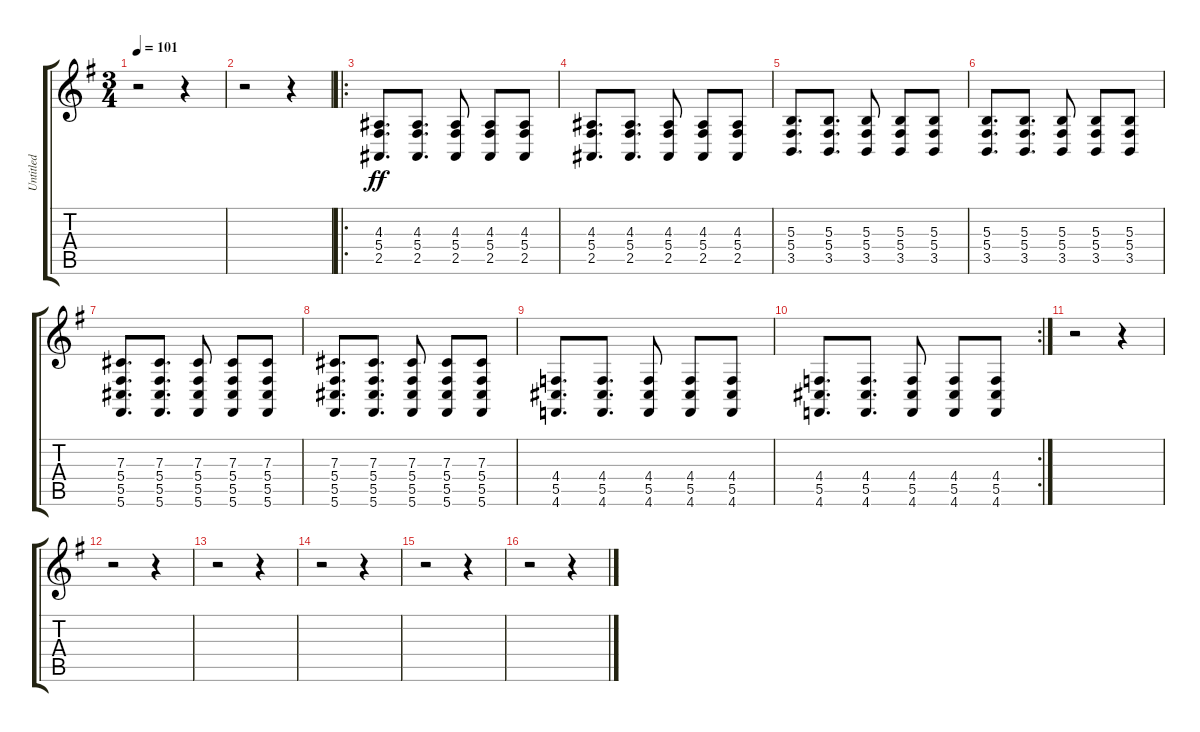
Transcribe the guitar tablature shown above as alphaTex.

\track ("Untitled" "Untitled") {instrument acousticgrandpiano}
\staff {score tabs}
\tuning (Eb4 Bb3 Gb3 Db3 Ab2 Db2) {hide}
\ts (3 4)
\tempo 101
\clef g2
\ks g
r.2{dy ff instrument acousticgrandpiano} r.4 |
r.2 r.4 |
\ro
(4.3 5.4 2.5).8{d} (4.3 5.4 2.5).8{d} (4.3 5.4 2.5).8 (4.3 5.4 2.5).8 (4.3 5.4 2.5).8 |
(4.3 5.4 2.5).8{d} (4.3 5.4 2.5).8{d} (4.3 5.4 2.5).8 (4.3 5.4 2.5).8 (4.3 5.4 2.5).8 |
(5.3 5.4 3.5).8{d} (5.3 5.4 3.5).8{d} (5.3 5.4 3.5).8 (5.3 5.4 3.5).8 (5.3 5.4 3.5).8 |
(5.3 5.4 3.5).8{d} (5.3 5.4 3.5).8{d} (5.3 5.4 3.5).8 (5.3 5.4 3.5).8 (5.3 5.4 3.5).8 |
(7.3 5.4 5.5 5.6).8{d} (7.3 5.4 5.5 5.6).8{d} (7.3 5.4 5.5 5.6).8 (7.3 5.4 5.5 5.6).8 (7.3 5.4 5.5 5.6).8 |
(7.3 5.4 5.5 5.6).8{d} (7.3 5.4 5.5 5.6).8{d} (7.3 5.4 5.5 5.6).8 (7.3 5.4 5.5 5.6).8 (7.3 5.4 5.5 5.6).8 |
(4.4 5.5 4.6).8{d} (4.4 5.5 4.6).8{d} (4.4 5.5 4.6).8 (4.4 5.5 4.6).8 (4.4 5.5 4.6).8 |
\rc 2
(4.4 5.5 4.6).8{d} (4.4 5.5 4.6).8{d} (4.4 5.5 4.6).8 (4.4 5.5 4.6).8 (4.4 5.5 4.6).8 |
r.2 r.4 |
r.2 r.4 |
r.2 r.4 |
r.2 r.4 |
r.2 r.4 |
r.2 r.4
